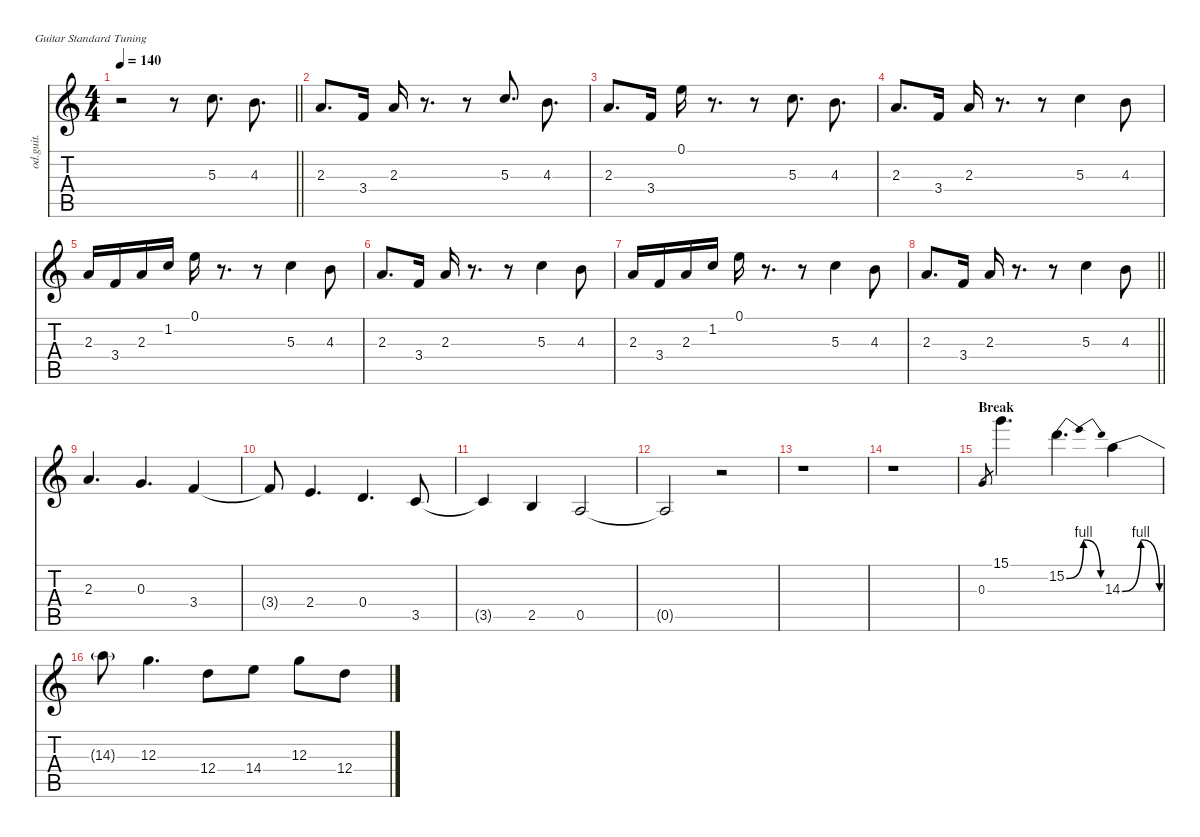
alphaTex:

\defaultSystemsLayout 4
\hideDynamics
\bracketExtendMode nobrackets
\otherSystemsTrackNameOrientation horizontal
\track ("Guitar I" "od.guit.") {defaultSystemsLayout 4 instrument overdrivenguitar}
\staff {score tabs}
\tuning (E4 B3 G3 D3 A2 E2)
\ts (4 4)
\tempo 140
\clef g2
\barLineRight lightlight
\ks c
r.2{dy f beam Down} r.8{beam Down} 5.3.8{d beam Down} 4.3.8{d beam Down} |
2.3.8{d beam Up} 3.4.16{beam Up} 2.3.16{beam Up} r.8{d beam Up} r.8{beam Up} 5.3.8{d beam Down} 4.3.8{d beam Down} |
2.3.8{d beam Up} 3.4.16{beam Up} 0.1.16{beam Down} r.8{d beam Down} r.8{beam Down} 5.3.8{d beam Down} 4.3.8{d beam Down} |
2.3.8{d beam Up} 3.4.16{beam Up} 2.3.16{beam Up} r.8{d beam Up} r.8{beam Up} 5.3.4{beam Down} 4.3.8{beam Down} |
2.3.16{beam Up} 3.4.16{beam Up} 2.3.16{beam Up} 1.2.16{beam Up} 0.1.16{beam Down} r.8{d beam Down} r.8{beam Down} 5.3.4{beam Down} 4.3.8{beam Down} |
2.3.8{d beam Up} 3.4.16{beam Up} 2.3.16{beam Up} r.8{d beam Up} r.8{beam Up} 5.3.4{beam Down} 4.3.8{beam Down} |
2.3.16{beam Up} 3.4.16{beam Up} 2.3.16{beam Up} 1.2.16{beam Up} 0.1.16{beam Down} r.8{d beam Down} r.8{beam Down} 5.3.4{beam Down} 4.3.8{beam Down} |
\barLineRight lightlight
2.3.8{d beam Up} 3.4.16{beam Up} 2.3.16{beam Up} r.8{d beam Up} r.8{beam Up} 5.3.4{beam Down} 4.3.8{beam Down} |
2.3.4{d beam Up} 0.3.4{d beam Up} 3.4.4{beam Up} |
3.4{t}.8{beam Up} 2.4.4{d beam Up} 0.4.4{d beam Up} 3.5.8{beam Up} |
3.5{t}.4{beam Up} 2.5.4{beam Up} 0.5.2{beam Up} |
0.5{t}.2{beam Up} r.2{beam Up} |
r.1{beam Down} |
r.1{beam Down} |
\section ("" "Break")
0.3.8{gr dy mf beam Up} 15.1.4{d dy f beam Down} 15.2{be (bendrelease 1.7999999999999998 0 8.4 4 15 4 22.8 0)}.4{d beam Down} 14.3{be (bendrelease 3.5999999999999996 0 8.4 4 16.8 4 25.8 0)}.4{beam Down} |
14.3{t}.8{beam Down} 12.3.4{d beam Down} 12.4.8{beam Down} 14.4.8{beam Down} 12.3.8{beam Down} 12.4.8{beam Down}
